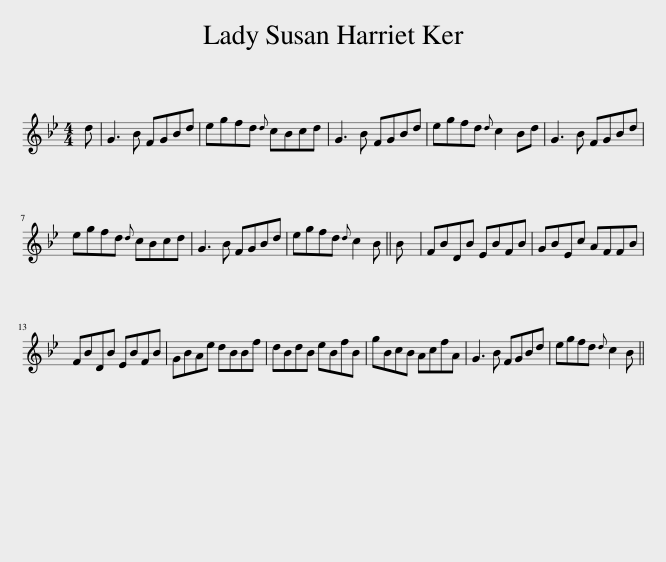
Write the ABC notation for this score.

X:1
L:1/8
M:4/4
I:linebreak $
K:Bb
V:1 treble
V:1
 d | G3 B FGBd | egfd{d} cBcd | G3 B FGBd | egfd{d} c2 Bd | %5
 G3 B FGBd |$ egfd{d} cBcd | G3 B FGBd | egfd{d} c2 B || B | %10
 FBDB EBFB | GBEc AFFB |$ FBDB EBFB | GBAe dBBf | dBdB eBfB | %15
 gBcB AcfA | G3 B FGBd | egfd{d} c2 B || %18
